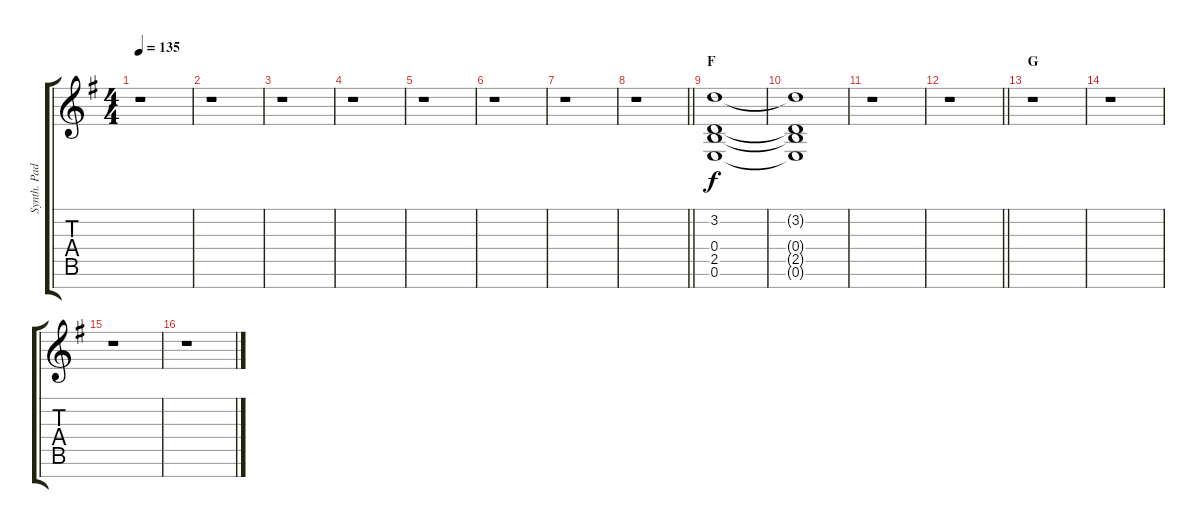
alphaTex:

\track ("Synth. Pad" "Synth. Pad") {instrument lead2sawtooth}
\staff {score tabs}
\tuning (E5 B4 G4 D4 A3 E3 B2) {hide}
\ts (4 4)
\tempo 135
\clef g2
\ks g
r.1{dy f} |
r.1 |
r.1 |
r.1 |
r.1 |
r.1 |
r.1 |
\barLineRight lightlight
r.1 |
\section ("" "F")
(3.2 0.4 2.5 0.6).1 |
(3.2{t} 0.4{t} 2.5{t} 0.6{t}).1 |
r.1 |
\barLineRight lightlight
r.1 |
\section ("" "G")
r.1 |
r.1 |
r.1 |
r.1
